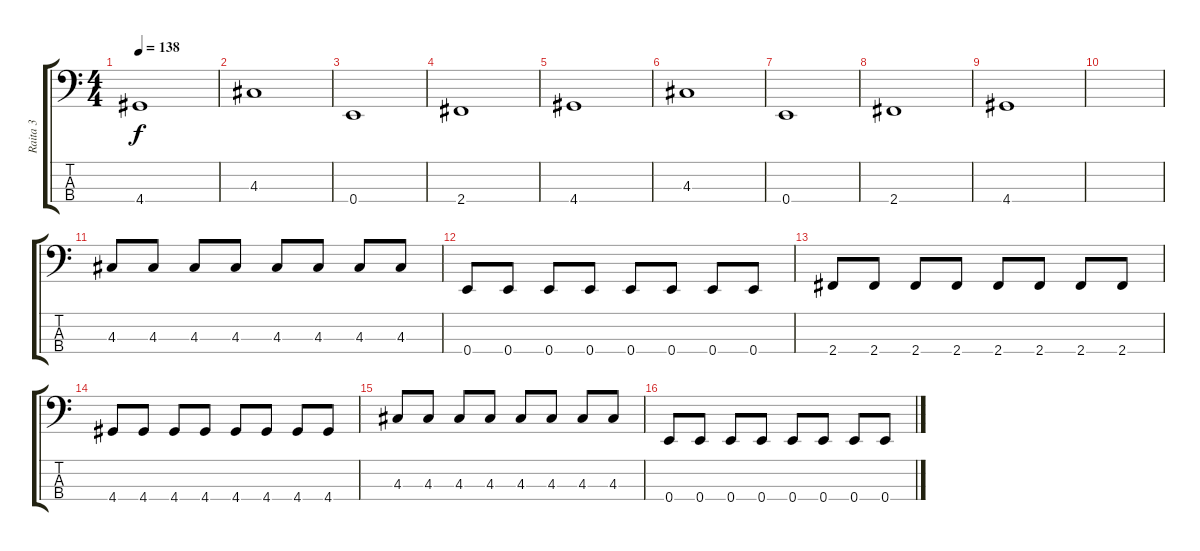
\track ("Raita 3" "Raita 3") {instrument electricbassfinger}
\staff {score tabs}
\tuning (G2 D2 A1 E1) {hide}
\ts (4 4)
\tempo 138
\clef f4
\ks c
4.4.1{dy f} |
4.3.1 |
0.4.1 |
2.4.1 |
4.4.1 |
4.3.1 |
0.4.1 |
2.4.1 |
4.4.1 |
|
4.3.8 4.3.8 4.3.8 4.3.8 4.3.8 4.3.8 4.3.8 4.3.8 |
0.4.8 0.4.8 0.4.8 0.4.8 0.4.8 0.4.8 0.4.8 0.4.8 |
2.4.8 2.4.8 2.4.8 2.4.8 2.4.8 2.4.8 2.4.8 2.4.8 |
4.4.8 4.4.8 4.4.8 4.4.8 4.4.8 4.4.8 4.4.8 4.4.8 |
4.3.8 4.3.8 4.3.8 4.3.8 4.3.8 4.3.8 4.3.8 4.3.8 |
0.4.8 0.4.8 0.4.8 0.4.8 0.4.8 0.4.8 0.4.8 0.4.8
